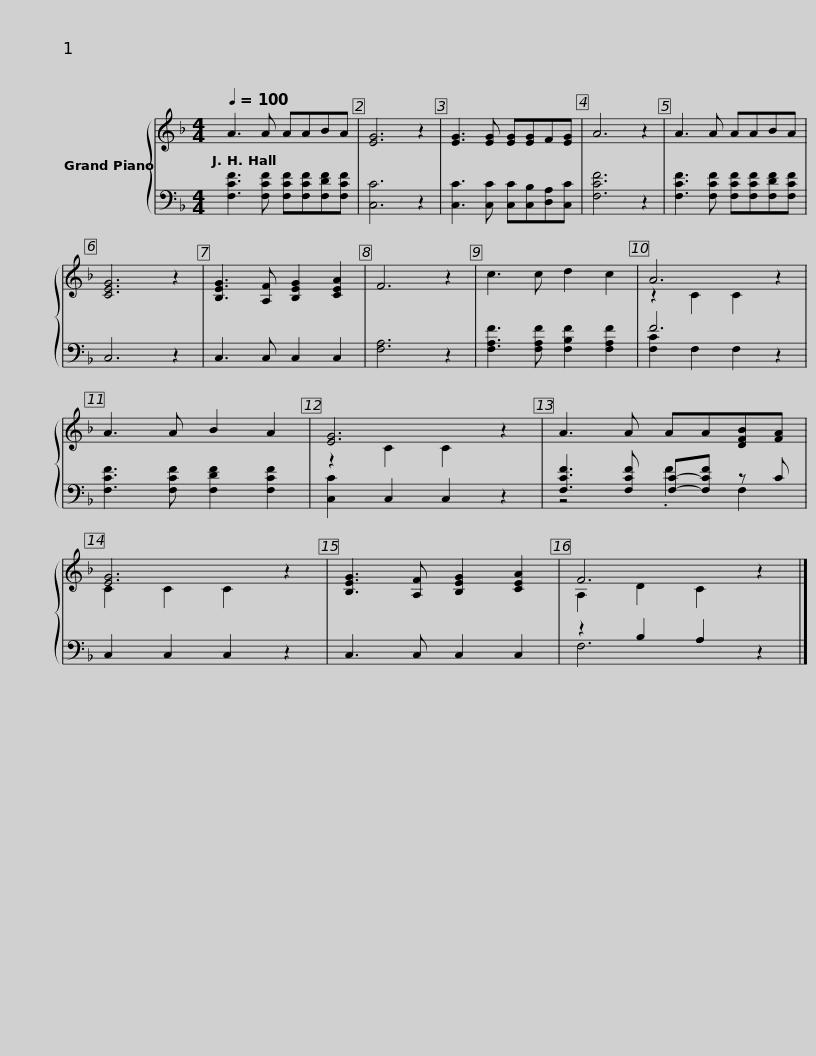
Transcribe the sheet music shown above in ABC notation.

X:1
%%score { ( 1 3 ) | ( 2 4 ) }
L:1/8
Q:1/4=100
M:4/4
I:linebreak $
K:F
V:1 treble
V:3 treble
V:2 bass
V:4 bass
V:1
 A3 A AABA | [EG]6 z2 | [EG]3 [EG] [EG][EG]F[EG] | A6 z2 | A3 A AABA | %5
 [CEG]6 z2 | [B,EG]3 [A,F] [B,EG]2 [CEA]2 | F6 z2 |$ c3 c d2 c2 | A6 z2 | %10
 A3 A B2 A2 | [EG]6 z2 | A3 A AA[DFB][FA] | [EG]6 z2 | [B,EG]3 [A,F] [B,EG]2 [CEA]2 |$ %15
 F6 z2 |] %16
V:2
 [F,CF]3 [F,CF] [F,CF][F,CF][F,DF][F,CF] | [C,C]6 z2 | [C,C]3 [C,C] [C,C][C,B,][D,A,][C,C] | [F,CF]6 z2 | [F,CF]3 [F,CF] [F,CF][F,CF][F,DF][F,CF] | %5
 C,6 z2 | C,3 C, C,2 C,2 | [F,A,]6 z2 |$ [F,A,F]3 [F,A,F] [F,B,F]2 [F,A,F]2 | F6 z2 | %10
 [F,CF]3 [F,CF] [F,DF]2 [F,CF]2 | [C,C]2 C,2 C,2 z2 | [F,CF]3 [F,CF] [F,C]-[F,CF] z C | C,2 C,2 C,2 z2 | C,3 C, C,2 C,2 |$ %15
 z2 B,2 A,2 z2 |] %16
V:3
 x8 | x8 | x8 | x8 | x8 | %5
 x8 | x8 | x8 |$ x8 | z2 C2 C2 z2 | %10
 x8 | z2 C2 C2 z2 | x8 | C2 C2 C2 z2 | x8 |$ %15
 A,2 D2 C2 z2 |] %16
V:4
 x8 | x8 | x8 | x8 | x8 | %5
 x8 | x8 | x8 |$ x8 | [F,C]2 F,2 F,2 z2 | %10
 x8 | x8 | z4 .F2 F,2 | x8 | x8 |$ %15
 F,6 z2 |] %16
